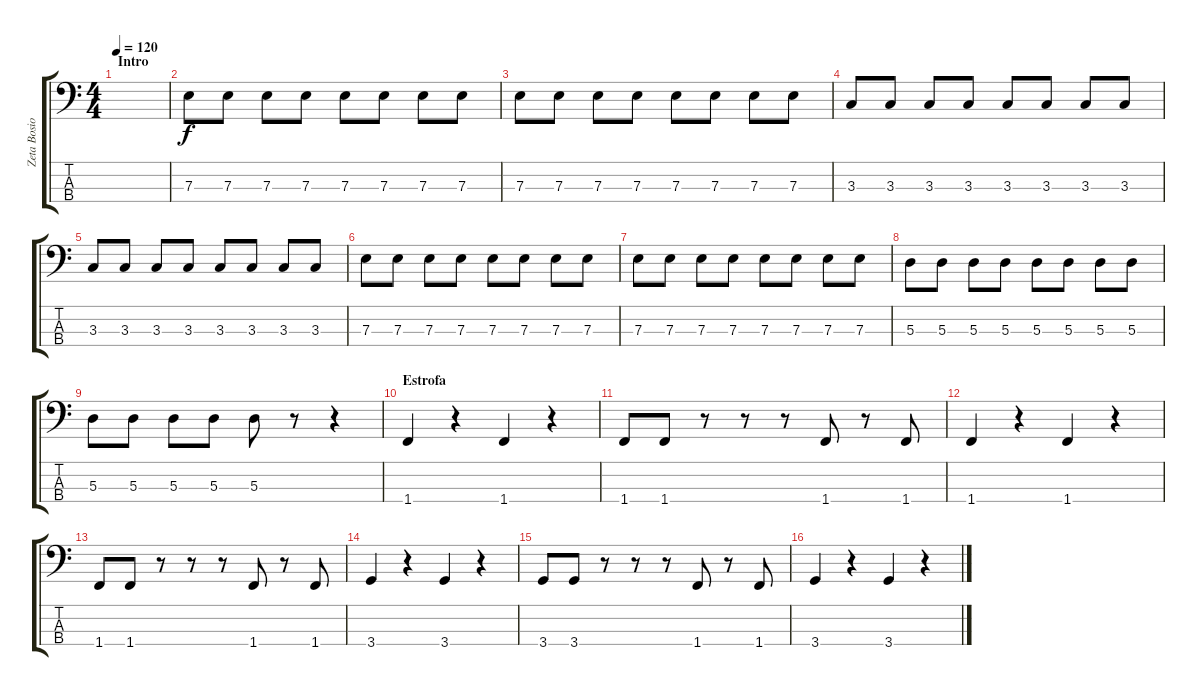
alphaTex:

\track ("Zeta Bosio" "Zeta Bosio") {instrument electricbasspick}
\staff {score tabs}
\tuning (G2 D2 A1 E1) {hide}
\ts (4 4)
\section ("" "Intro")
\tempo 120
\clef f4
\ks c
|
7.3.8 7.3.8 7.3.8 7.3.8 7.3.8 7.3.8 7.3.8 7.3.8 |
7.3.8 7.3.8 7.3.8 7.3.8 7.3.8 7.3.8 7.3.8 7.3.8 |
3.3.8 3.3.8 3.3.8 3.3.8 3.3.8 3.3.8 3.3.8 3.3.8 |
3.3.8 3.3.8 3.3.8 3.3.8 3.3.8 3.3.8 3.3.8 3.3.8 |
7.3.8 7.3.8 7.3.8 7.3.8 7.3.8 7.3.8 7.3.8 7.3.8 |
7.3.8 7.3.8 7.3.8 7.3.8 7.3.8 7.3.8 7.3.8 7.3.8 |
5.3.8 5.3.8 5.3.8 5.3.8 5.3.8 5.3.8 5.3.8 5.3.8 |
5.3.8 5.3.8 5.3.8 5.3.8 5.3.8 r.8 r.4 |
\section ("" "Estrofa")
1.4.4 r.4 1.4.4 r.4 |
1.4.8 1.4.8 r.8 r.8 r.8 1.4.8 r.8 1.4.8 |
1.4.4 r.4 1.4.4 r.4 |
1.4.8 1.4.8 r.8 r.8 r.8 1.4.8 r.8 1.4.8 |
3.4.4 r.4 3.4.4 r.4 |
3.4.8 3.4.8 r.8 r.8 r.8 1.4.8 r.8 1.4.8 |
3.4.4 r.4 3.4.4 r.4
